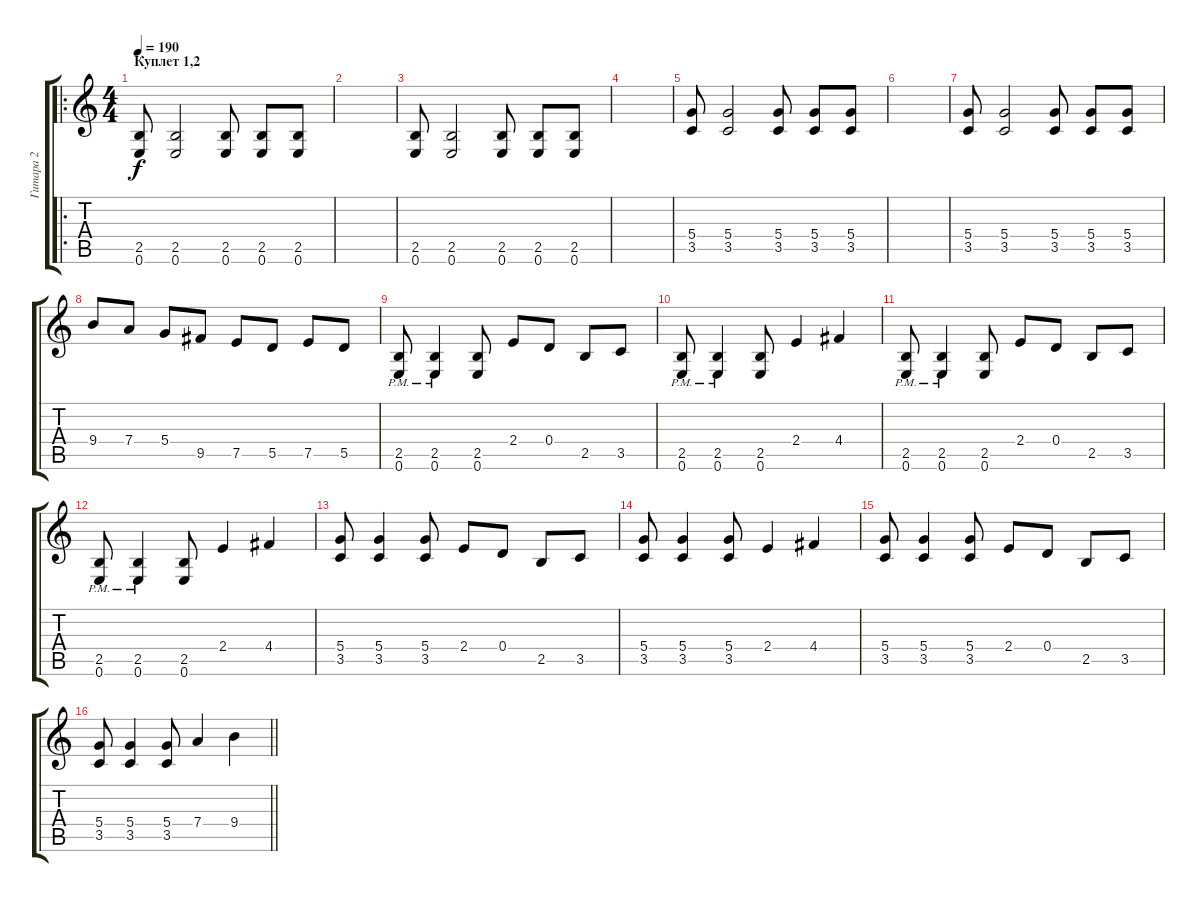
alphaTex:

\track ("Гитара 2" "Гитара 2") {instrument distortionguitar}
\staff {score tabs}
\tuning (E4 B3 G3 D3 A2 E2) {hide}
\ro
\ts (4 4)
\section ("" "Куплет 1,2")
\tempo 190
\clef g2
\ks c
(2.5 0.6).8{dy f} (2.5 0.6).2 (2.5 0.6).8 (2.5 0.6).8 (2.5 0.6).8 |
|
(2.5 0.6).8 (2.5 0.6).2 (2.5 0.6).8 (2.5 0.6).8 (2.5 0.6).8 |
|
(5.4 3.5).8 (5.4 3.5).2 (5.4 3.5).8 (5.4 3.5).8 (5.4 3.5).8 |
|
(5.4 3.5).8 (5.4 3.5).2 (5.4 3.5).8 (5.4 3.5).8 (5.4 3.5).8 |
9.4.8 7.4.8 5.4.8 9.5.8 7.5.8 5.5.8 7.5.8 5.5.8 |
(2.5{pm} 0.6{pm}).8 (2.5{pm} 0.6{pm}).4 (2.5 0.6).8 2.4.8 0.4.8 2.5.8 3.5.8 |
(2.5 0.6{pm}).8 (2.5{pm} 0.6{pm}).4 (2.5 0.6).8 2.4.4 4.4.4 |
(2.5{pm} 0.6{pm}).8 (2.5{pm} 0.6{pm}).4 (2.5 0.6).8 2.4.8 0.4.8 2.5.8 3.5.8 |
(2.5{pm} 0.6{pm}).8 (2.5{pm} 0.6{pm}).4 (2.5 0.6).8 2.4.4 4.4.4 |
(5.4 3.5).8 (5.4 3.5).4 (5.4 3.5).8 2.4.8 0.4.8 2.5.8 3.5.8 |
(5.4 3.5).8 (5.4 3.5).4 (5.4 3.5).8 2.4.4 4.4.4 |
(5.4 3.5).8 (5.4 3.5).4 (5.4 3.5).8 2.4.8 0.4.8 2.5.8 3.5.8 |
\barLineRight lightlight
(5.4 3.5).8 (5.4 3.5).4 (5.4 3.5).8 7.4.4 9.4.4
